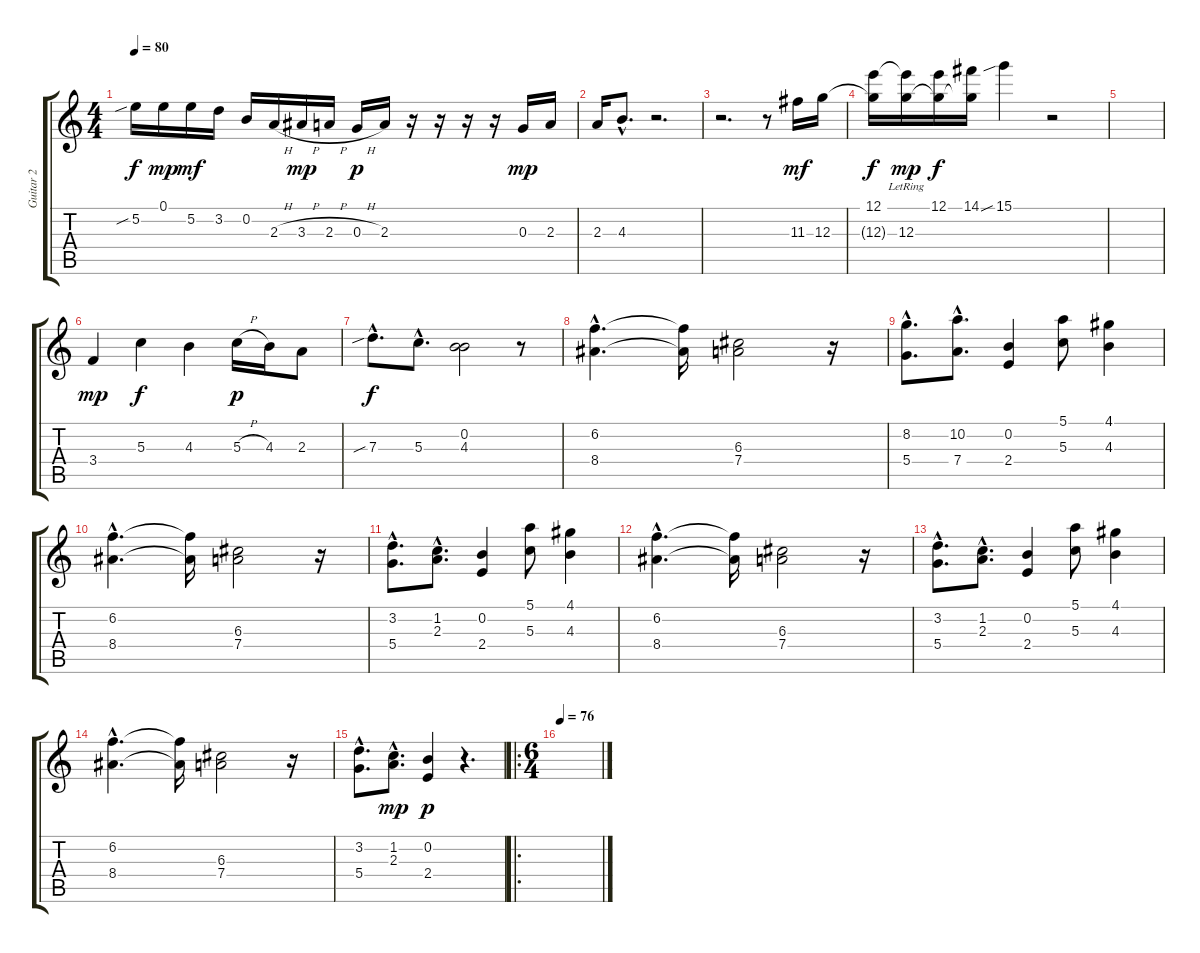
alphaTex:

\track ("Guitar 2" "Guitar 2") {instrument electricguitarclean}
\staff {score tabs}
\tuning (E4 B3 G3 D3 A2 E2) {hide}
\ts (4 4)
\tempo 80
\clef g2
\ks c
5.2{sib}.16{dy f} 0.1.16{dy mp} 5.2.16{dy mf} 3.2.16 0.2.16 2.3{h}.16 3.3{h}.16{dy mp} 2.3{h}.16 0.3{h}.16{dy p} 2.3.16 r.16 r.16 r.16 r.16 0.3.16{dy mp} 2.3.16 |
2.3.16 4.3{hac}.8{d} r.2{d} |
r.2{d} r.8 11.3.16{dy mf} 12.3.16 |
(12.1 12.3{t}).16{dy f} (12.1{t} 12.3{lr}).16{dy mp} (12.1 12.3{t}).16{dy f} (14.1 12.3{t}).16 15.1{sib}.4 r.2 |
|
3.4.4{dy mp} 5.3.4{dy f} 4.3.4 5.3{h}.16{dy p} 4.3.16 2.3.8 |
7.3{sib hac}.8{d dy f} 5.3{hac}.8{d} (0.2 4.3).2 r.8 |
(6.2{hac} 8.4{hac}).4{d} (6.2{t} 8.4{t}).16 (6.3 7.4).2 r.16 |
(8.2{hac} 5.4{hac}).8{d} (10.2{hac} 7.4{hac}).8{d} (0.2 2.4).4 (5.1 5.3).8 (4.1 4.3).4 |
(6.2{hac} 8.4{hac}).4{d} (6.2{t} 8.4{t}).16 (6.3 7.4).2 r.16 |
(3.2{hac} 5.4{hac}).8{d} (1.2{hac} 2.3{hac}).8{d} (0.2 2.4).4 (5.1 5.3).8 (4.1 4.3).4 |
(6.2{hac} 8.4{hac}).4{d} (6.2{t} 8.4{t}).16 (6.3 7.4).2 r.16 |
(3.2{hac} 5.4{hac}).8{d} (1.2{hac} 2.3{hac}).8{d} (0.2 2.4).4 (5.1 5.3).8 (4.1 4.3).4 |
(6.2{hac} 8.4{hac}).4{d} (6.2{t} 8.4{t}).16 (6.3 7.4).2 r.16 |
(3.2{hac} 5.4{hac}).8{d} (1.2{hac} 2.3{hac}).8{d dy mp} (0.2 2.4).4{dy p} r.4{d} |
\ro
\ts (6 4)
\tempo 76
